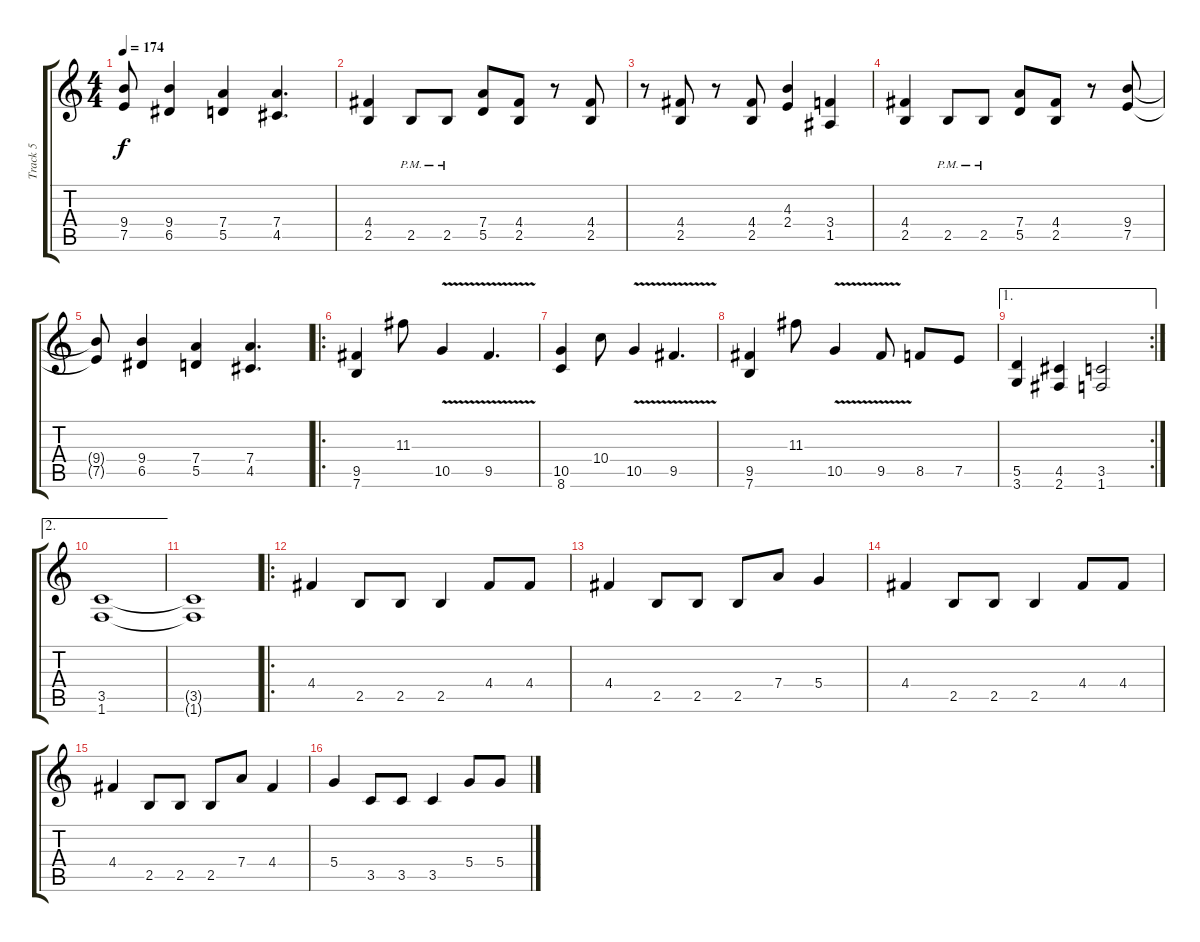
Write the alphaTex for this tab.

\track ("Track 5" "Track 5") {instrument distortionguitar}
\staff {score tabs}
\tuning (E4 B3 G3 D3 A2 E2) {hide}
\ts (4 4)
\tempo 174
\clef g2
\ks c
(9.4{t} 7.5{t}).8{dy f} (9.4 6.5).4 (7.4 5.5).4 (7.4 4.5).4{d} |
(4.4 2.5).4 2.5{pm}.8 2.5{pm}.8 (7.4 5.5).8 (4.4 2.5).8 r.8 (4.4 2.5).8 |
r.8 (4.4 2.5).8 r.8 (4.4 2.5).8 (4.3 2.4).4 (3.4 1.5).4 |
(4.4 2.5).4 2.5{pm}.8 2.5{pm}.8 (7.4 5.5).8 (4.4 2.5).8 r.8 (9.4 7.5).8 |
(9.4{t} 7.5{t}).8 (9.4 6.5).4 (7.4 5.5).4 (7.4 4.5).4{d} |
\ro
(9.5 7.6).4 11.3.8 10.5{v}.4 9.5{v}.4{d} |
(10.5 8.6).4 10.4.8 10.5{v}.4 9.5{v}.4{d} |
(9.5 7.6).4 11.3.8 10.5{v}.4 9.5{v}.8 8.5.8 7.5.8 |
\ae 1
\rc 2
(5.5 3.6).4 (4.5 2.6).4 (3.5 1.6).2 |
\ae 2
(3.5 1.6).1 |
(3.5{t} 1.6{t}).1 |
\ro
4.4.4 2.5.8 2.5.8 2.5.4 4.4.8 4.4.8 |
4.4.4 2.5.8 2.5.8 2.5.8 7.4.8 5.4.4 |
4.4.4 2.5.8 2.5.8 2.5.4 4.4.8 4.4.8 |
4.4.4 2.5.8 2.5.8 2.5.8 7.4.8 4.4.4 |
5.4.4 3.5.8 3.5.8 3.5.4 5.4.8 5.4.8
